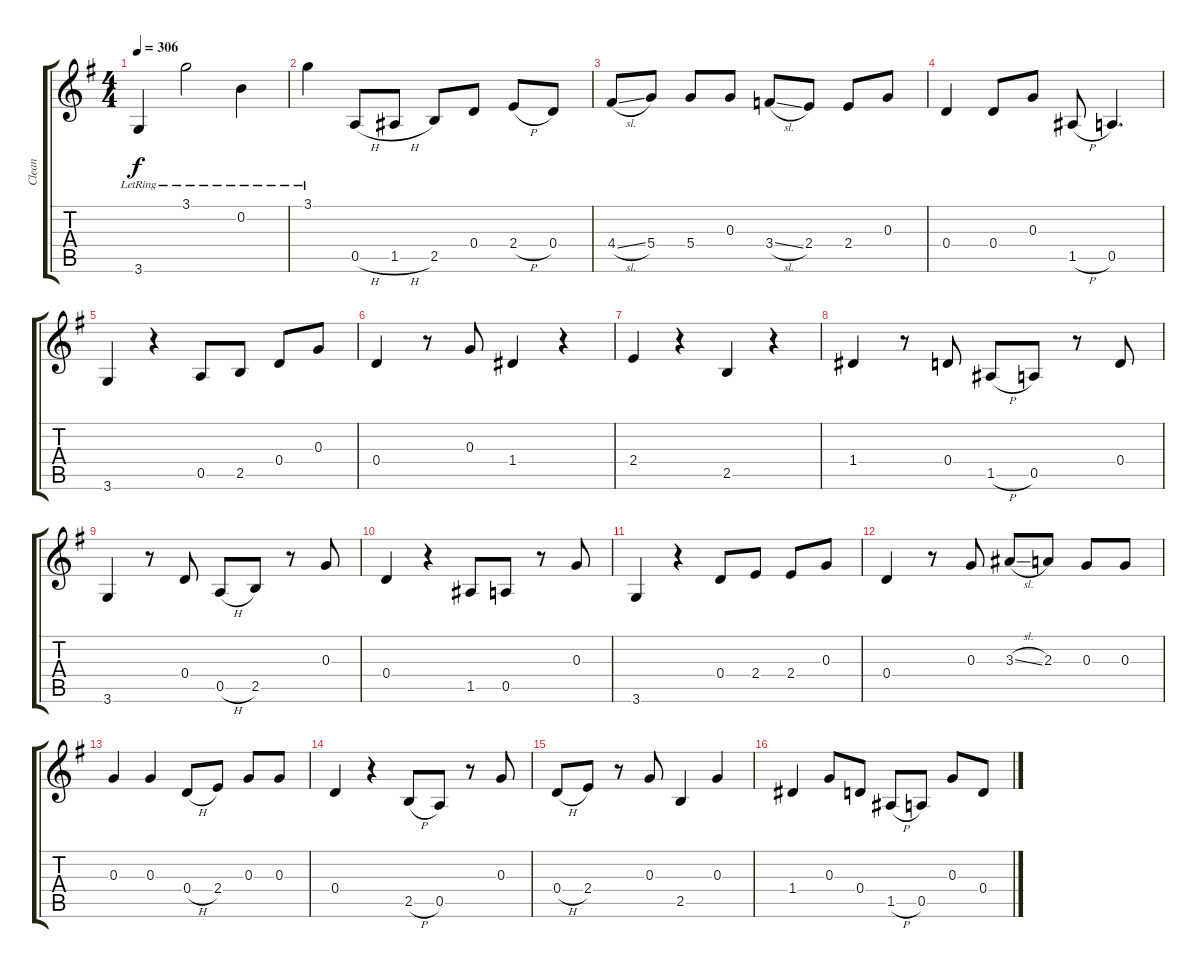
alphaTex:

\track ("Clean" "Clean") {instrument electricguitarclean}
\staff {score tabs}
\tuning (E4 B3 G3 D3 A2 E2) {hide}
\ts (4 4)
\tempo 306
\clef g2
\ks g
3.6{lr}.4{dy f} 3.1{lr}.2 0.2{lr}.4 |
3.1{lr}.4 0.5{h}.8 1.5{h}.8 2.5.8 0.4.8 2.4{h}.8 0.4.8 |
4.4{sl}.8 5.4.8 5.4.8 0.3.8 3.4{sl}.8 2.4.8 2.4.8 0.3.8 |
0.4.4 0.4.8 0.3.8 1.5{h}.8 0.5.4{d} |
3.6.4 r.4 0.5.8 2.5.8 0.4.8 0.3.8 |
0.4.4 r.8 0.3.8 1.4.4 r.4 |
2.4.4 r.4 2.5.4 r.4 |
1.4.4 r.8 0.4.8 1.5{h}.8 0.5.8 r.8 0.4.8 |
3.6.4 r.8 0.4.8 0.5{h}.8 2.5.8 r.8 0.3.8 |
0.4.4 r.4 1.5.8 0.5.8 r.8 0.3.8 |
3.6.4 r.4 0.4.8 2.4.8 2.4.8 0.3.8 |
0.4.4 r.8 0.3.8 3.3{sl}.8 2.3.8 0.3.8 0.3.8 |
0.3.4 0.3.4 0.4{h}.8 2.4.8 0.3.8 0.3.8 |
0.4.4 r.4 2.5{h}.8 0.5.8 r.8 0.3.8 |
0.4{h}.8 2.4.8 r.8 0.3.8 2.5.4 0.3.4 |
1.4.4 0.3.8 0.4.8 1.5{h}.8 0.5.8 0.3.8 0.4.8
